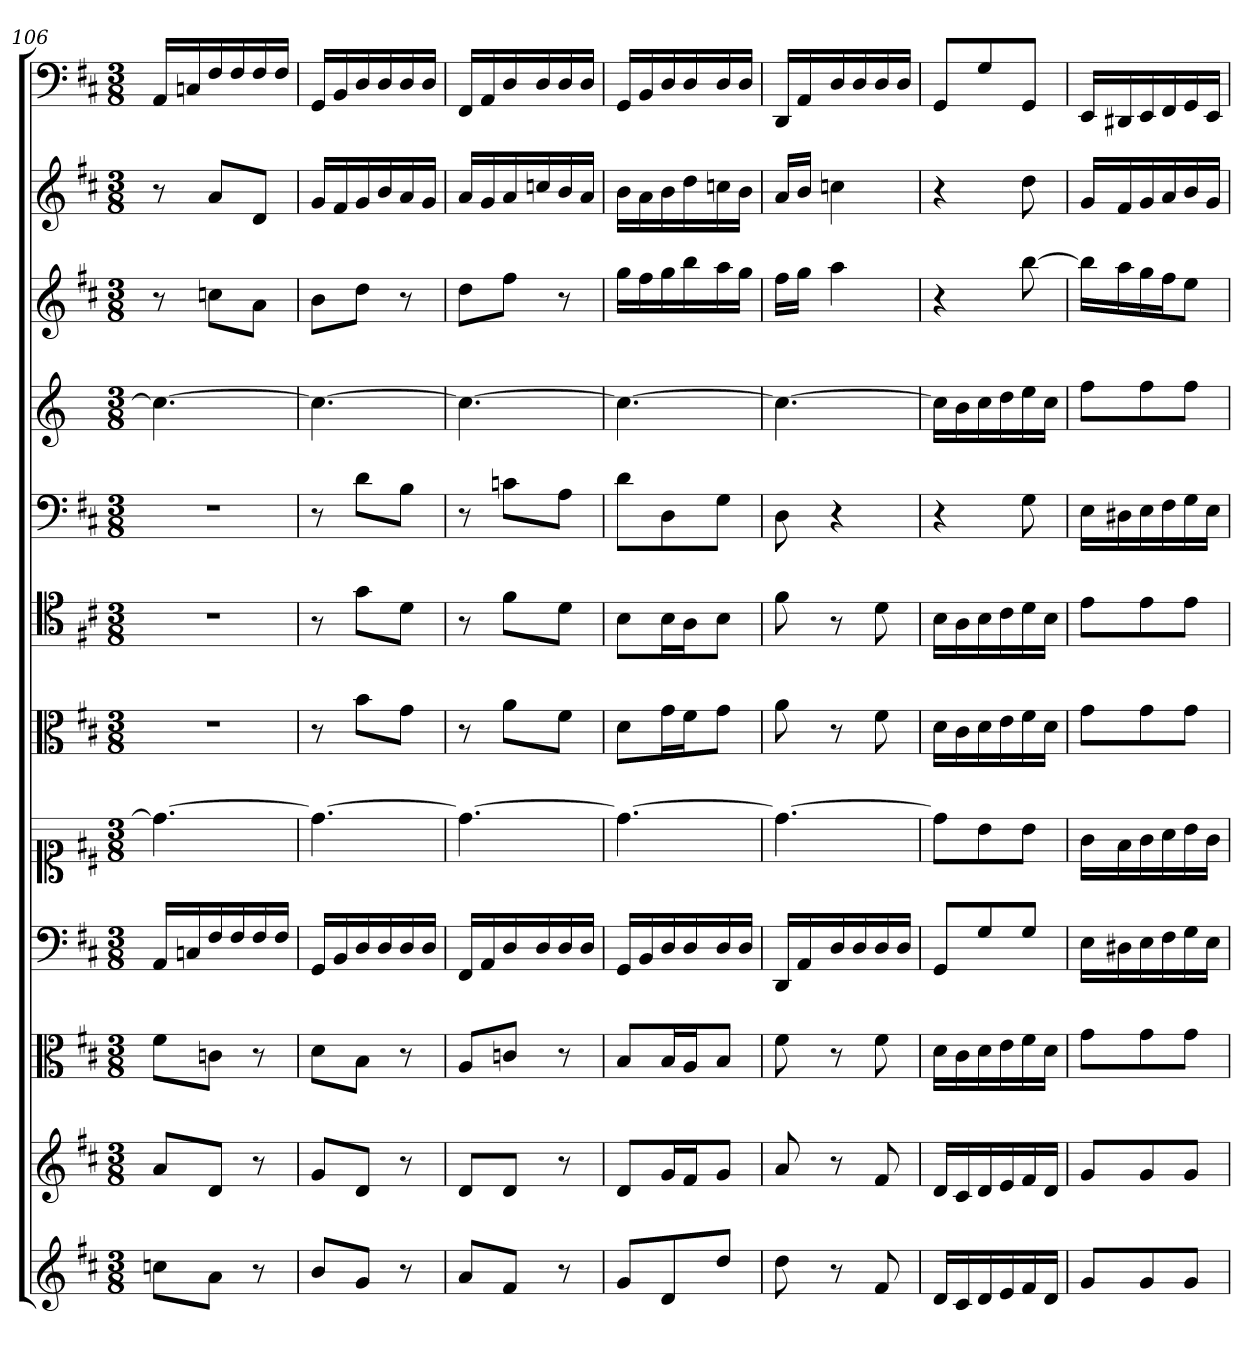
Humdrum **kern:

**kern	**kern	**kern	**kern	**kern	**kern	**kern	**kern	**kern	**kern	**kern	**kern
*part12	*part11	*part10	*part9	*part8	*part7	*part6	*part5	*part4	*part3	*part2	*part1
*staff12	*staff11	*staff10	*staff9	*staff8	*staff7	*staff6	*staff5	*staff4	*staff3	*staff2	*staff1
*	*	*clefC3	*clefF4	*clefC1	*clefC3	*clefC4	*clefF4	*	*	*	*clefF4
*k[f#c#]	*k[f#c#]	*k[f#c#]	*k[f#c#]	*k[f#c#]	*k[f#c#]	*k[f#c#]	*k[f#c#]	*k[]	*k[f#c#]	*k[f#c#]	*k[f#c#]
*D:	*D:	*D:	*D:	*D:	*D:	*D:	*D:	*	*D:	*D:	*D:
*M3/8	*M3/8	*M3/8	*M3/8	*M3/8	*M3/8	*M3/8	*M3/8	*M3/8	*M3/8	*M3/8	*M3/8
=106	=106	=106	=106	=106	=106	=106	=106	=106	=106	=106	=106
8ccnL	8aL	8f#\L	16AA/LL	4.dd_	4.r	4.r	4.r	4.cc_	8r	8r	16AA/LL
.	.	.	16Cn/	.	.	.	.	.	.	.	16Cn/
8aJ	8dJ	8cn\J	16F#/	.	.	.	.	.	8ccnL	8aL	16F#/
.	.	.	16F#/	.	.	.	.	.	.	.	16F#/
8r	8r	8r	16F#/	.	.	.	.	.	8aJ	8dJ	16F#/
.	.	.	16F#/JJ	.	.	.	.	.	.	.	16F#/JJ
=107	=107	=107	=107	=107	=107	=107	=107	=107	=107	=107	=107
8bL	8gL	8d\L	16GG/LL	4.dd_	8r	8r	8r	4.cc_	8bL	16gLL	16GG/LL
.	.	.	16BB/	.	.	.	.	.	.	16f#	16BB/
8gJ	8dJ	8B\J	16D/	.	8b\L	8g\L	8d\L	.	8ddJ	16g	16D/
.	.	.	16D/	.	.	.	.	.	.	16b	16D/
8r	8r	8r	16D/	.	8g\J	8d\J	8B\J	.	8r	16a	16D/
.	.	.	16D/JJ	.	.	.	.	.	.	16gJJ	16D/JJ
=108	=108	=108	=108	=108	=108	=108	=108	=108	=108	=108	=108
8aL	8dL	8A/L	16FF#/LL	4.dd_	8r	8r	8r	4.cc_	8ddL	16aLL	16FF#/LL
.	.	.	16AA/	.	.	.	.	.	.	16g	16AA/
8f#J	8dJ	8cn/J	16D/	.	8a\L	8f#\L	8cn\L	.	8ff#J	16a	16D/
.	.	.	16D/	.	.	.	.	.	.	16ccn	16D/
8r	8r	8r	16D/	.	8f#\J	8d\J	8A\J	.	8r	16b	16D/
.	.	.	16D/JJ	.	.	.	.	.	.	16aJJ	16D/JJ
=109	=109	=109	=109	=109	=109	=109	=109	=109	=109	=109	=109
8gL	8dL	8B/L	16GG/LL	4.dd_	8d\L	8B\L	8d\L	4.cc_	16ggLL	16bLL	16GG/LL
.	.	.	16BB/	.	.	.	.	.	16ff#	16a	16BB/
8d	16gL	16B/L	16D/	.	16g\L	16B\L	8D\	.	16gg	16b	16D/
.	16f#J	16A/J	16D/	.	16f#\J	16A\J	.	.	16bb	16dd	16D/
8ddJ	8gJ	8B/J	16D/	.	8g\J	8B\J	8G\J	.	16aa	16ccn	16D/
.	.	.	16D/JJ	.	.	.	.	.	16ggJJ	16bJJ	16D/JJ
=110	=110	=110	=110	=110	=110	=110	=110	=110	=110	=110	=110
8dd	8a	8f#	16DD/LL	4.dd_	8a	8f#	8D	4.cc_	16ff#LL	16aLL	16DD/LL
.	.	.	16AA/	.	.	.	.	.	16ggJJ	16bJJ	16AA/
8r	8r	8r	16D/	.	8r	8r	4r	.	4aa	4ccn	16D/
.	.	.	16D/	.	.	.	.	.	.	.	16D/
8f#	8f#	8f#	16D/	.	8f#	8d	.	.	.	.	16D/
.	.	.	16D/JJ	.	.	.	.	.	.	.	16D/JJ
=111	=111	=111	=111	=111	=111	=111	=111	=111	=111	=111	=111
16dLL	16dLL	16d\LL	8GG/L	8dd\L]	16d\LL	16B\LL	4r	16ccLL]	4r	4r	8GG/L
16c#	16c#	16c#\	.	.	16c#\	16A\	.	16b	.	.	.
16d	16d	16d\	8G/	8b\	16d\	16B\	.	16cc	.	.	8G/
16e	16e	16e\	.	.	16e\	16c#\	.	16dd	.	.	.
16f#	16f#	16f#\	8G/J	8b\J	16f#\	16d\	8G	16ee	[8bb	8dd	8GG/J
16dJJ	16dJJ	16d\JJ	.	.	16d\JJ	16B\JJ	.	16ccJJ	.	.	.
=112	=112	=112	=112	=112	=112	=112	=112	=112	=112	=112	=112
8gL	8gL	8g\L	16E\LL	16g\LL	8g\L	8e\L	16E\LL	8ffL	16bbLL]	16gLL	16EE/LL
.	.	.	16D#X\	16f#\	.	.	16D#X\	.	16aa	16f#	16DD#X/
8g	8g	8g\	16E\	16g\	8g\	8e\	16E\	8ff	16gg	16g	16EE/
.	.	.	16F#\	16a\	.	.	16F#\	.	16ff#J	16a	16FF#/
8gJ	8gJ	8g\J	16G\	16b\	8g\J	8e\J	16G\	8ffJ	8eeJ	16b	16GG/
.	.	.	16E\JJ	16g\JJ	.	.	16E\JJ	.	.	16gJJ	16EE/JJ
=	=	=	=	=	=	=	=	=	=	=	=
*-	*-	*-	*-	*-	*-	*-	*-	*-	*-	*-	*-
